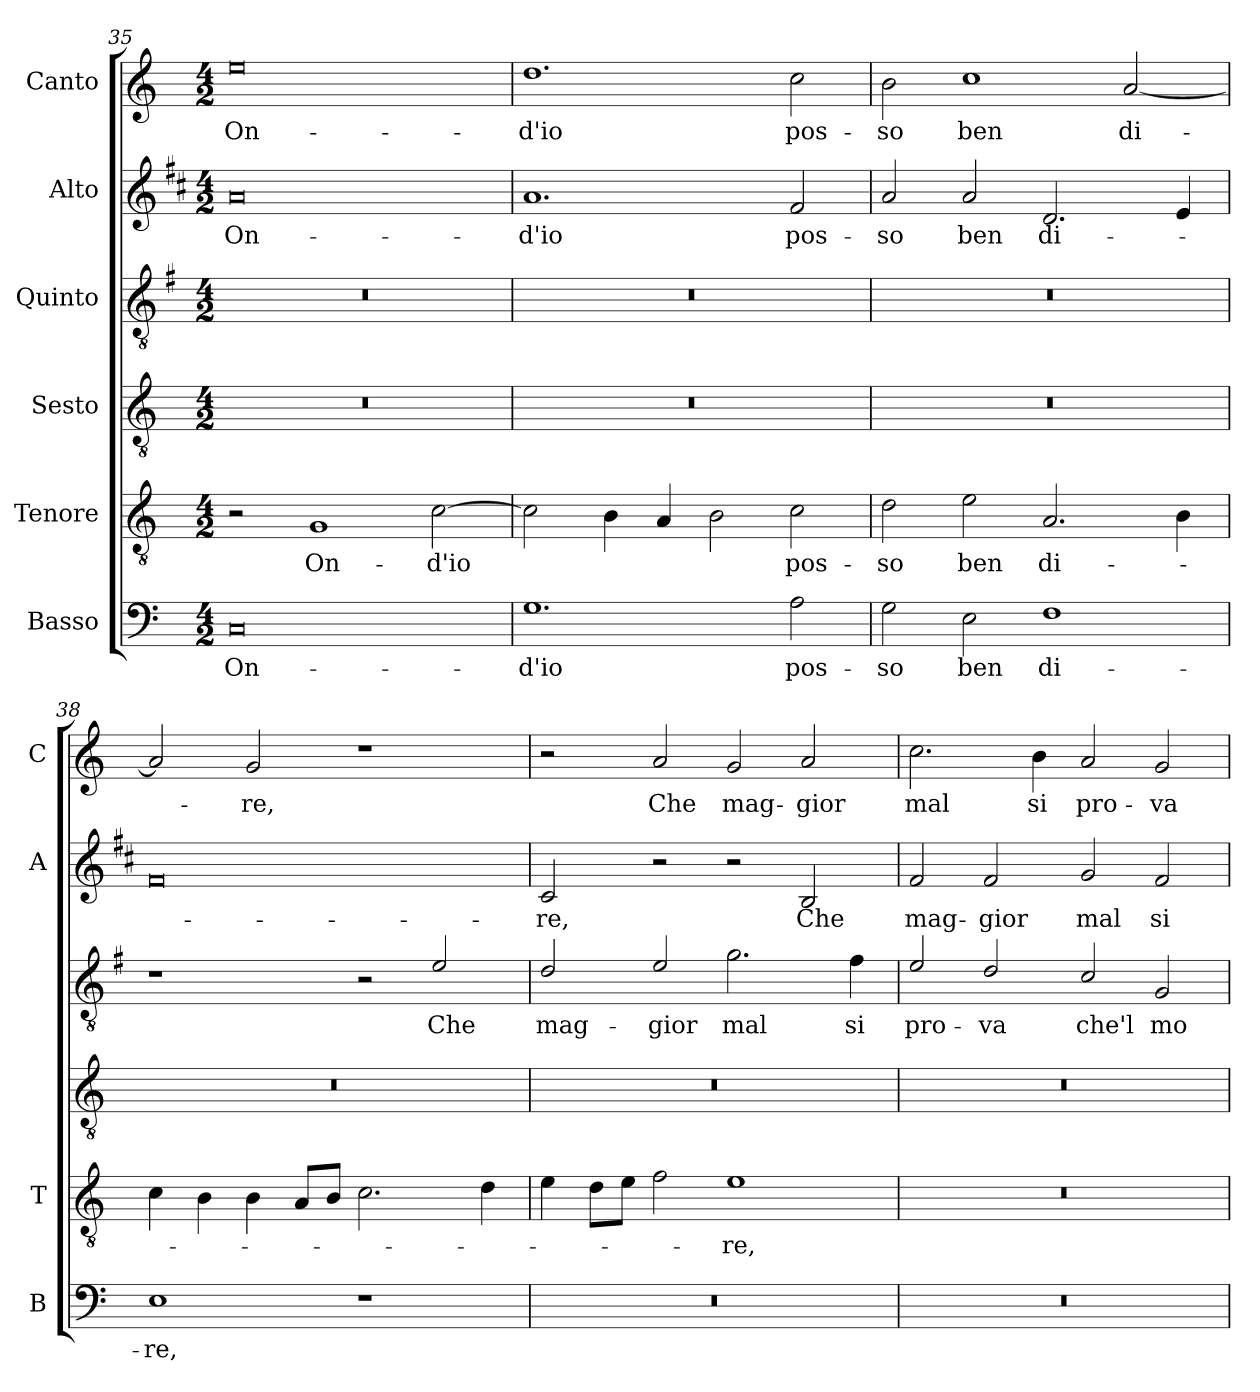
**kern	**text	**kern	**text	**kern	**kern	**text	**kern	**text	**kern	**text
*part6	*part6	*part5	*part5	*part4	*part3	*part3	*part2	*part2	*part1	*part1
*staff6	*staff6	*staff5	*staff5	*staff4	*staff3	*staff3	*staff2	*staff2	*staff1	*staff1
*I"Basso	*	*I"Tenore	*	*I"Sesto	*I"Quinto	*	*I"Alto	*	*I"Canto	*
*I'B	*	*I'T	*	*	*	*	*I'A	*	*I'C	*
*clefF4	*	*clefGv2	*	*clefGv2	*clefGv2	*	*clefG2	*	*clefG2	*
*	*	*	*	*	*ITrd4c7	*	*ITrd1c2	*	*	*
*k[]	*	*k[]	*	*k[]	*k[]	*	*k[]	*	*k[]	*
*C:	*	*C:	*	*C:	*C:	*	*C:	*	*C:	*
*M4/2	*	*M4/2	*	*M4/2	*M4/2	*	*M4/2	*	*M4/2	*
=35	=35	=35	=35	=35	=35	=35	=35	=35	=35	=35
!	!LO:LY:b	!	!	!	!	!	!	!LO:LY:b	!	!LO:LY:b
0C	On-	2r	.	0r	0r	.	0g	On-	0ee	On-
!	!	!	!LO:LY:b	!	!	!	!	!	!	!
.	.	1G	On-	.	.	.	.	.	.	.
!	!	!	!LO:LY:b	!	!	!	!	!	!	!
.	.	[2c\	-d'io	.	.	.	.	.	.	.
=36	=36	=36	=36	=36	=36	=36	=36	=36	=36	=36
!	!LO:LY:b	!	!	!	!	!	!	!LO:LY:b	!	!LO:LY:b
1.G	-d'io	2c\]	.	0r	0r	.	1.g	-d'io	1.dd	-d'io
.	.	4B\	.	.	.	.	.	.	.	.
.	.	4A/	.	.	.	.	.	.	.	.
.	.	2B\	.	.	.	.	.	.	.	.
!	!LO:LY:b	!	!LO:LY:b	!	!	!	!	!LO:LY:b	!	!LO:LY:b
2A\	pos-	2c\	pos-	.	.	.	2e/	pos-	2cc\	pos-
!!LO:LB:g=z
=37	=37	=37	=37	=37	=37	=37	=37	=37	=37	=37
!	!LO:LY:b	!	!LO:LY:b	!	!	!	!	!LO:LY:b	!	!LO:LY:b
2G\	-so	2d\	-so	0r	0r	.	2g/	-so	2b\	-so
!	!LO:LY:b	!	!LO:LY:b	!	!	!	!	!LO:LY:b	!	!LO:LY:b
2E\	ben	2e\	ben	.	.	.	2g/	ben	1cc	ben
!	!LO:LY:b	!	!LO:LY:b	!	!	!	!	!LO:LY:b	!	!
1F	di-	2.A/	di-	.	.	.	2.c/	di-	.	.
!	!	!	!	!	!	!	!	!	!	!LO:LY:b
.	.	.	.	.	.	.	.	.	[2a/	di-
.	.	4B\	.	.	.	.	4d/	.	.	.
=38	=38	=38	=38	=38	=38	=38	=38	=38	=38	=38
!	!LO:LY:b	!	!	!	!	!	!	!	!	!
1E	-re,	4c\	.	0r	1r	.	0e	.	2a/]	.
.	.	4B\	.	.	.	.	.	.	.	.
!	!	!	!	!	!	!	!	!	!	!LO:LY:b
.	.	4B\	.	.	.	.	.	.	2g/	-re,
.	.	8A/L	.	.	.	.	.	.	.	.
.	.	8B/J	.	.	.	.	.	.	.	.
1r	.	2.c\	.	.	2r	.	.	.	1r	.
!	!	!	!	!	!	!LO:LY:b	!	!	!	!
.	.	.	.	.	2A/	Che	.	.	.	.
.	.	4d\	.	.	.	.	.	.	.	.
=39	=39	=39	=39	=39	=39	=39	=39	=39	=39	=39
!	!	!	!	!	!	!LO:LY:b	!	!LO:LY:b	!	!
0r	.	4e\	.	0r	2G/	mag-	2B/	-re,	2r	.
.	.	8d\L	.	.	.	.	.	.	.	.
.	.	8e\J	.	.	.	.	.	.	.	.
!	!	!	!	!	!	!LO:LY:b	!	!	!	!LO:LY:b
.	.	2f\	.	.	2A/	-gior	2r	.	2a/	Che
!	!	!	!LO:LY:b	!	!	!LO:LY:b	!	!	!	!LO:LY:b
.	.	1e	-re,	.	2.c\	mal	2r	.	2g/	mag-
!	!	!	!	!	!	!	!	!LO:LY:b	!	!LO:LY:b
.	.	.	.	.	.	.	2A/	Che	2a/	-gior
!	!	!	!	!	!	!LO:LY:b	!	!	!	!
.	.	.	.	.	4B\	si	.	.	.	.
=40	=40	=40	=40	=40	=40	=40	=40	=40	=40	=40
!	!	!	!	!	!	!LO:LY:b	!	!LO:LY:b	!	!LO:LY:b
0r	.	0r	.	0r	2A/	pro-	2e/	mag-	2.cc\	mal
!	!	!	!	!	!	!LO:LY:b	!	!LO:LY:b	!	!
.	.	.	.	.	2G/	-va	2e/	-gior	.	.
!	!	!	!	!	!	!	!	!	!	!LO:LY:b
.	.	.	.	.	.	.	.	.	4b\	si
!	!	!	!	!	!	!LO:LY:b	!	!LO:LY:b	!	!LO:LY:b
.	.	.	.	.	2F/	che'l	2f/	mal	2a/	pro-
!	!	!	!	!	!	!LO:LY:b	!	!LO:LY:b	!	!LO:LY:b
.	.	.	.	.	2C/	mo-	2e/	si	2g/	-va
=	=	=	=	=	=	=	=	=	=	=
*-	*-	*-	*-	*-	*-	*-	*-	*-	*-	*-
